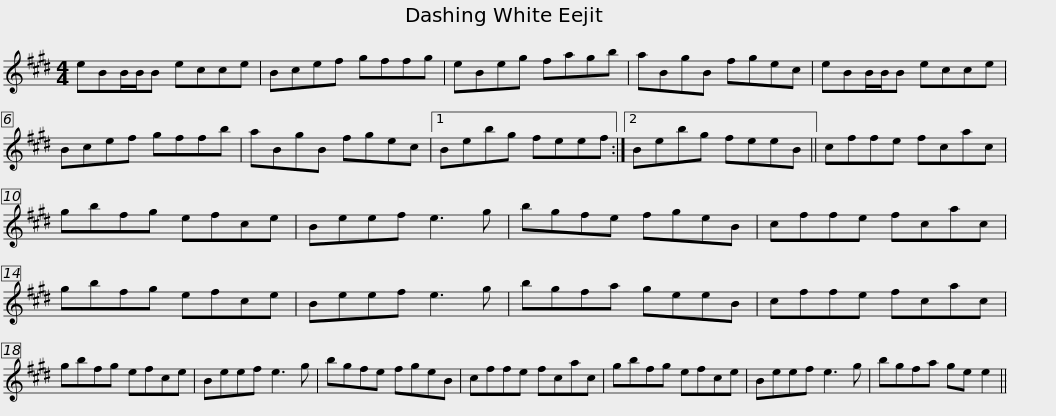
X:1
L:1/8
M:4/4
I:linebreak $
K:E
V:1 treble
V:1
 eBB/B/B ecce | Bcef gffg | eBeg fagb | aBgB fgec | eBB/B/B ecce |$ %5
 Bcef gffb | aBgB fgec |1 Bebg feef :|2 Bebg feeB || cffe fcac |$ %10
 gbfg efce | Beef e3 g | bgfe fgeB | cffe fcac | gbfg efce |$ %15
 Beef e3 g | bgfa geeB | cffe fcac | gbfg efce | Beef e3 g |$ %20
 bgfe fgeB | cffe fcac | gbfg efce | Beef e3 g | bgfa ge e2 || %25
